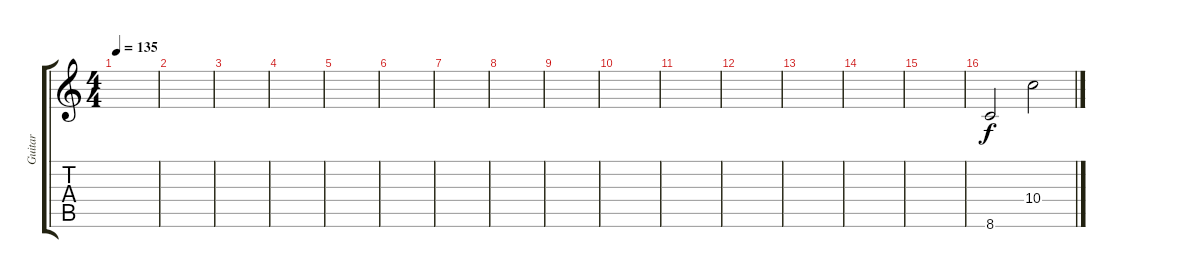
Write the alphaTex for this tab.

\track ("Guitar" "Guitar") {instrument distortionguitar}
\staff {score tabs}
\tuning (E4 B3 G3 D3 A2 E2) {hide}
\ts (4 4)
\tempo 135
\clef g2
\ks c
|
|
|
|
|
|
|
|
|
|
|
|
|
|
|
8.6.2 10.4.2
